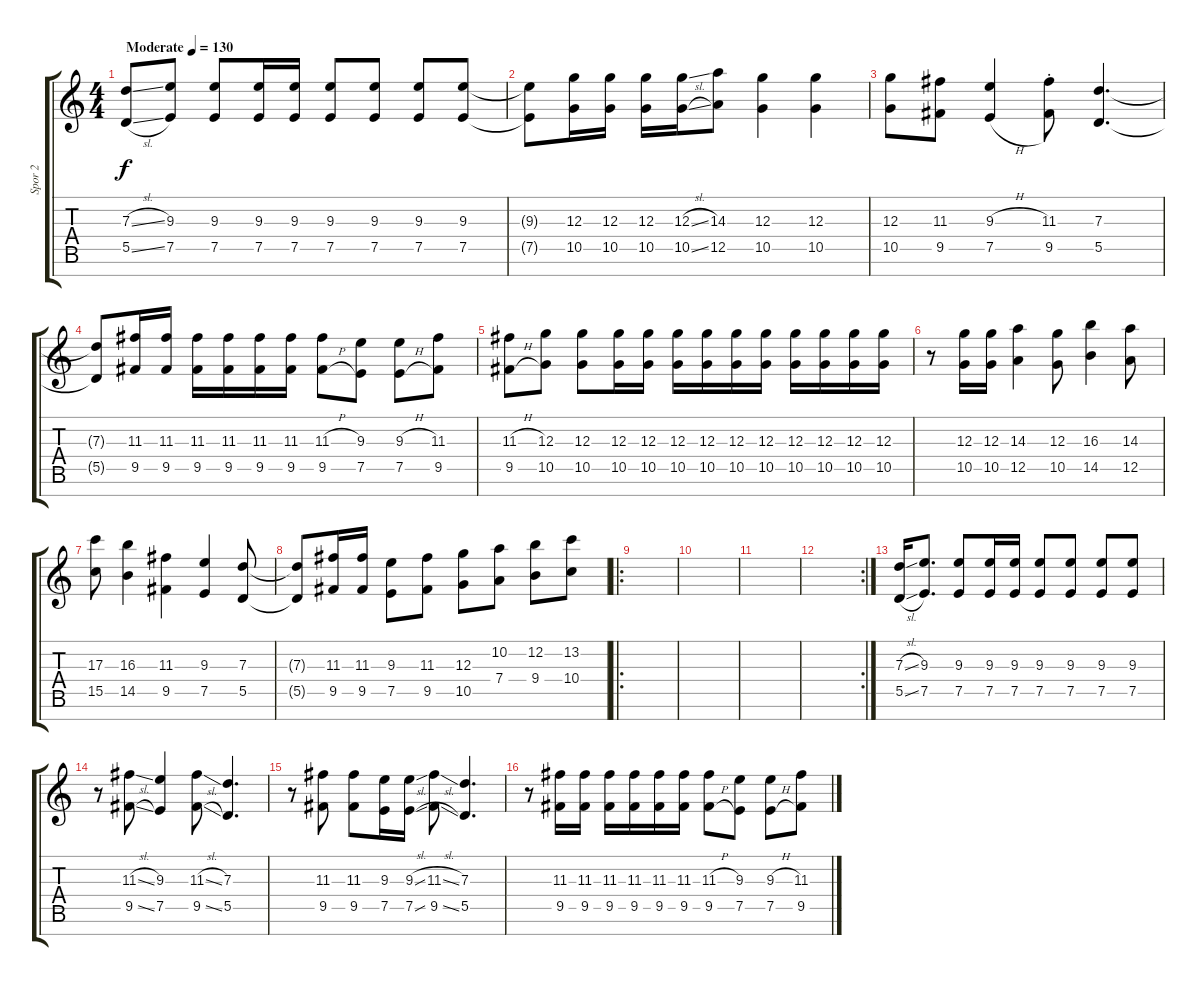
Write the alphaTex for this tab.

\track ("Spor 2" "Spor 2") {instrument distortionguitar}
\staff {score tabs}
\tuning (E4 B3 G3 D3 A2 E2 B1) {hide}
\ts (4 4)
\tempo (130 "Moderate")
\clef g2
\ks c
(7.3{sl} 5.5{sl}).8{dy f instrument distortionguitar} (9.3 7.5).8 (9.3 7.5).8 (9.3 7.5).16 (9.3 7.5).16 (9.3 7.5).8 (9.3 7.5).8 (9.3 7.5).8 (9.3 7.5).8 |
(9.3{t} 7.5{t}).8 (12.3 10.5).16 (12.3 10.5).16 (12.3 10.5).16 (12.3{sl} 10.5{sl}).16 (14.3 12.5).8 (12.3 10.5).4 (12.3 10.5).4 |
(12.3 10.5).8 (11.3 9.5).8 (9.3{h} 7.5{h}).4 (11.3{st} 9.5{st}).8 (7.3 5.5).4{d} |
(7.3{t} 5.5{t}).8 (11.3 9.5).16 (11.3 9.5).16 (11.3 9.5).16 (11.3 9.5).16 (11.3 9.5).16 (11.3 9.5).16 (11.3{h} 9.5{h}).8 (9.3 7.5).8 (9.3{h} 7.5{h}).8 (11.3 9.5).8 |
(11.3{h} 9.5{h}).8 (12.3 10.5).8 (12.3 10.5).8 (12.3 10.5).16 (12.3 10.5).16 (12.3 10.5).16 (12.3 10.5).16 (12.3 10.5).16 (12.3 10.5).16 (12.3 10.5).16 (12.3 10.5).16 (12.3 10.5).16 (12.3 10.5).16 |
r.8 (12.3 10.5).16 (12.3 10.5).16 (14.3 12.5).4 (12.3 10.5).8 (16.3 14.5).4 (14.3 12.5).8 |
(17.3 15.5).8 (16.3 14.5).4 (11.3 9.5).4 (9.3 7.5).4 (7.3 5.5).8 |
(7.3{t} 5.5{t}).8 (11.3 9.5).16 (11.3 9.5).16 (9.3 7.5).8 (11.3 9.5).8 (12.3 10.5).8 (10.2 7.4).8 (12.2 9.4).8 (13.2 10.4).8 |
\ro
|
|
|
\rc 2
|
(7.3{sl} 5.5{sl}).16 (9.3 7.5).8{d} (9.3 7.5).8 (9.3 7.5).16 (9.3 7.5).16 (9.3 7.5).8 (9.3 7.5).8 (9.3 7.5).8 (9.3 7.5).8 |
r.8 (11.3{sl} 9.5{sl}).8 (9.3 7.5).4 (11.3{sl} 9.5{sl}).8 (7.3 5.5).4{d} |
r.8 (11.3 9.5).8 (11.3 9.5).8 (9.3 7.5).16 (9.3{sl} 7.5{sl}).16 (11.3{sl} 9.5{sl}).8 (7.3 5.5).4{d} |
r.8 (11.3 9.5).16 (11.3 9.5).16 (11.3 9.5).16 (11.3 9.5).16 (11.3 9.5).16 (11.3 9.5).16 (11.3{h} 9.5{h}).8 (9.3 7.5).8 (9.3{h} 7.5{h}).8 (11.3 9.5).8
